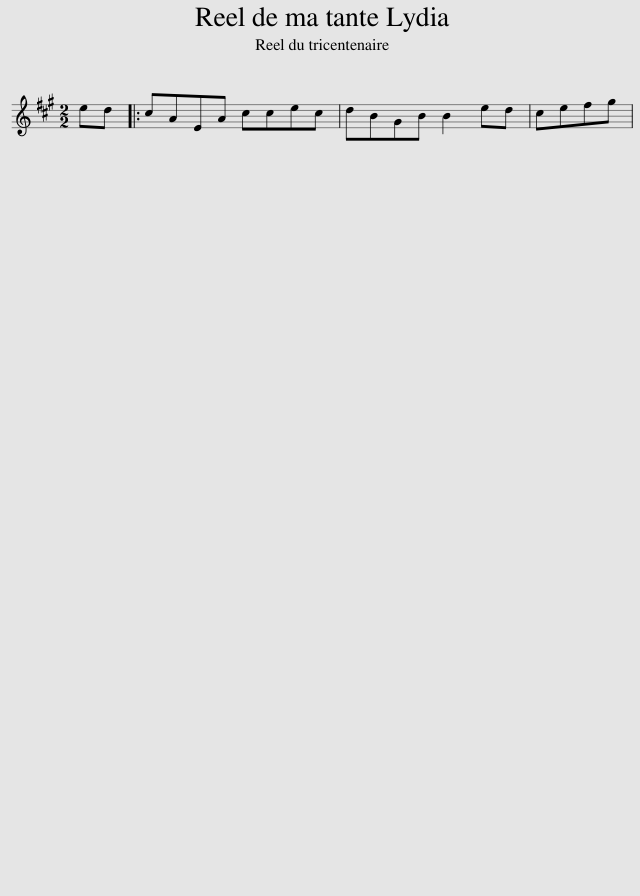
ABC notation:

X:1
L:1/8
M:2/2
I:linebreak $
K:A
V:1 treble
V:1
 ed |: cAEA ccec | dBGB B2 ed | cefg | %4
